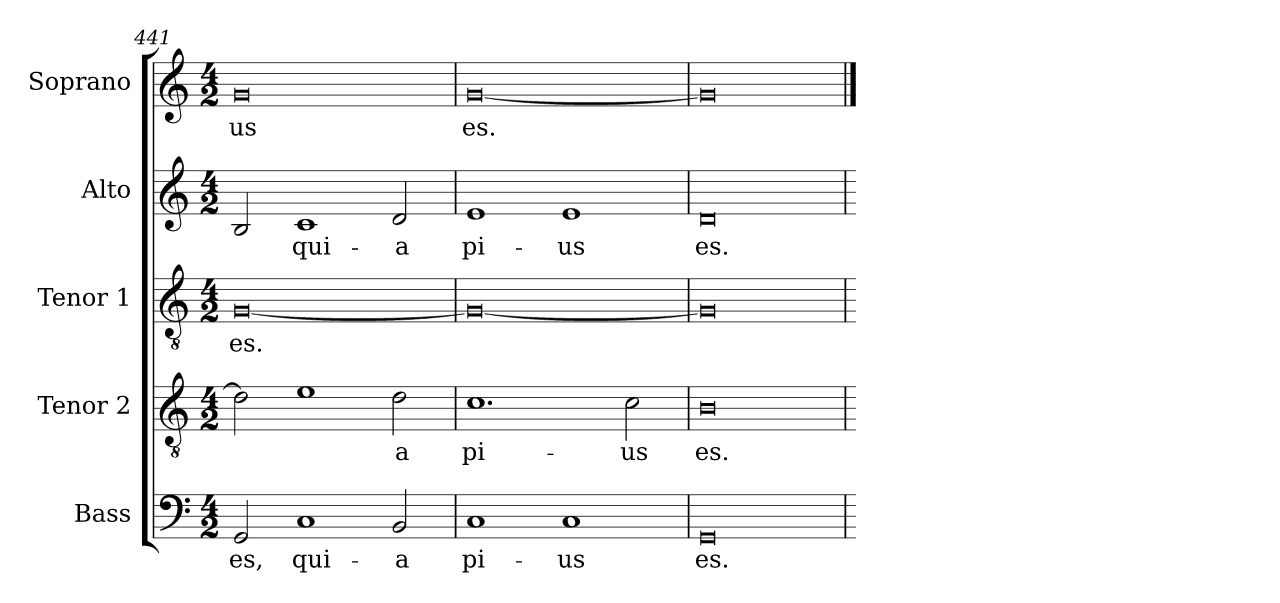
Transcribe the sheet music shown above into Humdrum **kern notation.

**kern	**text	**kern	**text	**kern	**text	**kern	**text	**kern	**text
*part5	*part5	*part4	*part4	*part3	*part3	*part2	*part2	*part1	*part1
*staff5	*staff5	*staff4	*staff4	*staff3	*staff3	*staff2	*staff2	*staff1	*staff1
*I"Bass	*	*I"Tenor 2	*	*I"Tenor 1	*	*I"Alto	*	*I"Soprano	*
*I'B	*	*I'T 2	*	*I'T 1	*	*I'A	*	*I'S	*
*clefF4	*	*clefGv2	*	*clefGv2	*	*clefG2	*	*clefG2	*
*k[]	*	*k[]	*	*k[]	*	*k[]	*	*k[]	*
*C:	*	*C:	*	*C:	*	*C:	*	*C:	*
*M4/2	*	*M4/2	*	*M4/2	*	*M4/2	*	*M4/2	*
=441	=441	=441	=441	=441	=441	=441	=441	=441	=441
!	!LO:LY:b:cj	!	!	!	!LO:LY:b:cj	!	!	!	!LO:LY:b:rj
2GG/	es,	2d\]	.	[<0G	es.	2B/	.	0g	-us
!	!LO:LY:b:cj	!	!	!	!	!	!LO:LY:b:cj	!	!
1C	qui-	1e	.	.	.	1c	qui-	.	.
!	!LO:LY:b:cj	!	!LO:LY:b:cj	!	!	!	!LO:LY:b:cj	!	!
2BB/	-a	2d\	-a	.	.	2d/	-a	.	.
=442	=442	=442	=442	=442	=442	=442	=442	=442	=442
!	!LO:LY:b:cj	!	!LO:LY:b:cj	!	!	!	!LO:LY:b:cj	!	!LO:LY:b:cj
1C	pi-	1.c	pi-	0G_<	.	1e	pi-	[<0g	es.
!	!LO:LY:b:cj	!	!	!	!	!	!LO:LY:b:cj	!	!
1C	-us	.	.	.	.	1e	-us	.	.
!	!	!	!LO:LY:b:cj	!	!	!	!	!	!
.	.	2c\	-us	.	.	.	.	.	.
=443	=443	=443	=443	=443	=443	=443	=443	=443	=443
!	!LO:LY:b:rj	!	!LO:LY:b:rj	!	!	!	!LO:LY:b:rj	!	!
0GG	es.	0B	es.	0G]	.	0d	es.	0g]	.
=	==	=	==	=	==	=	==	==	==
*-	*-	*-	*-	*-	*-	*-	*-	*-	*-
